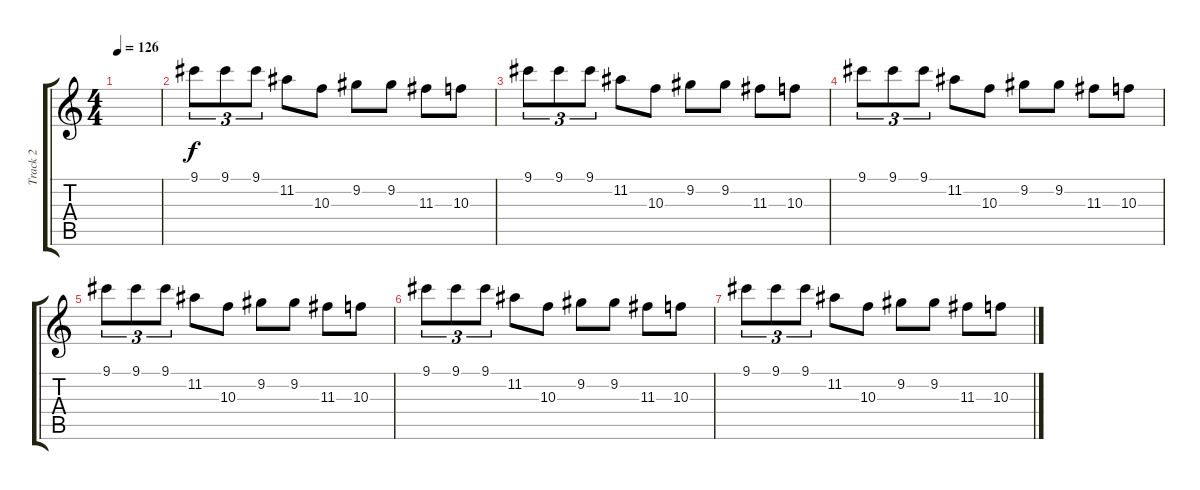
\track ("Track 2" "Track 2") {instrument electricguitarclean}
\staff {score tabs}
\tuning (E4 B3 G3 D3 A2 E2) {hide}
\ts (4 4)
\tempo 126
\clef g2
\ks c
|
9.1.8{tu (3 2)} 9.1.8{tu (3 2)} 9.1.8{tu (3 2)} 11.2.8 10.3.8 9.2.8 9.2.8 11.3.8 10.3.8 |
9.1.8{tu (3 2)} 9.1.8{tu (3 2)} 9.1.8{tu (3 2)} 11.2.8 10.3.8 9.2.8 9.2.8 11.3.8 10.3.8 |
9.1.8{tu (3 2)} 9.1.8{tu (3 2)} 9.1.8{tu (3 2)} 11.2.8 10.3.8 9.2.8 9.2.8 11.3.8 10.3.8 |
9.1.8{tu (3 2)} 9.1.8{tu (3 2)} 9.1.8{tu (3 2)} 11.2.8 10.3.8 9.2.8 9.2.8 11.3.8 10.3.8 |
9.1.8{tu (3 2)} 9.1.8{tu (3 2)} 9.1.8{tu (3 2)} 11.2.8 10.3.8 9.2.8 9.2.8 11.3.8 10.3.8 |
9.1.8{tu (3 2)} 9.1.8{tu (3 2)} 9.1.8{tu (3 2)} 11.2.8 10.3.8 9.2.8 9.2.8 11.3.8 10.3.8
